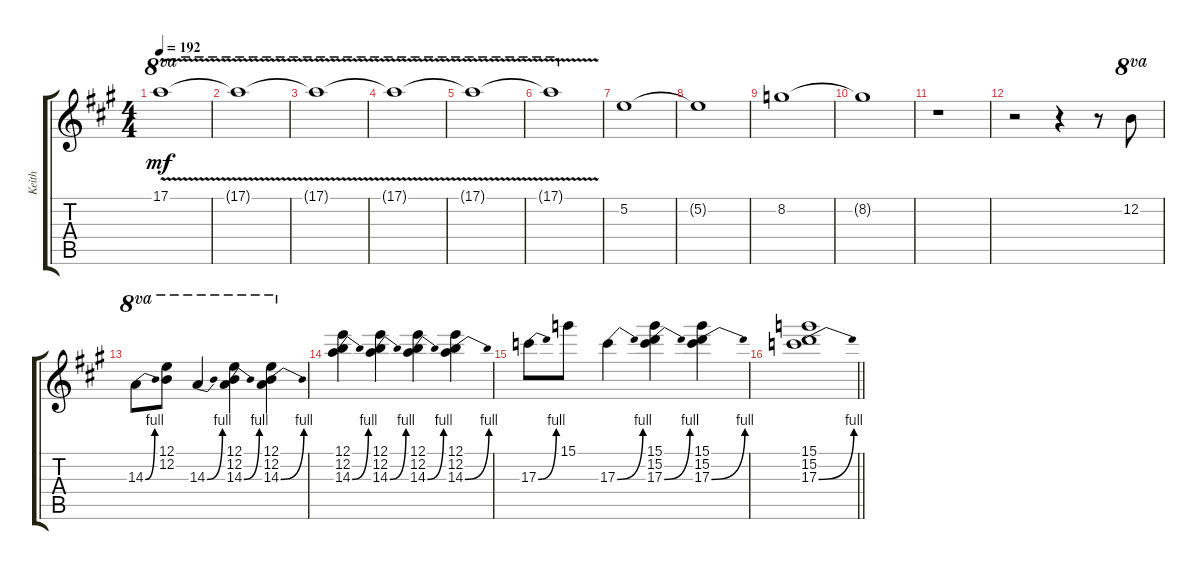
\track ("Keith" "Keith") {instrument distortionguitar}
\staff {score tabs}
\tuning (E4 B3 G3 D3 A2 E2) {hide}
\ts (4 4)
\tempo 192
\clef g2
\ks a
17.1{v t}.1{ot 8va dy mf} |
17.1{v t}.1{ot 8va} |
17.1{v t}.1{ot 8va} |
17.1{v t}.1{ot 8va} |
17.1{v t}.1{ot 8va} |
17.1{v t}.1{ot 8va} |
5.2.1 |
5.2{t}.1 |
8.2.1 |
8.2{t}.1 |
r.1 |
r.2 r.4 r.8 12.2.8{ot 8va} |
14.3{be (bend 0 0 60 4)}.8{ot 8va} (12.1 12.2).8{ot 8va} 14.3{be (bend 0 0 60 4)}.4{ot 8va} (12.1 12.2 14.3{be (bend 0 0 60 4)}).4{ot 8va} (12.1 12.2 14.3{be (bend 0 0 60 4)}).4{ot 8va} |
(12.1 12.2 14.3{be (bend 0 0 60 4)}).4 (12.1 12.2 14.3{be (bend 0 0 60 4)}).4 (12.1 12.2 14.3{be (bend 0 0 60 4)}).4 (12.1 12.2 14.3{be (bend 0 0 60 4)}).4 |
17.3{be (bend 0 0 60 4)}.8 15.1.8 17.3{be (bend 0 0 60 4)}.4 (15.1 15.2 17.3{be (bend 0 0 60 4)}).4 (15.1 15.2 17.3{be (bend 0 0 60 4)}).4 |
\barLineRight lightlight
(15.1 15.2 17.3{be (bend 0 0 60 4)}).1
